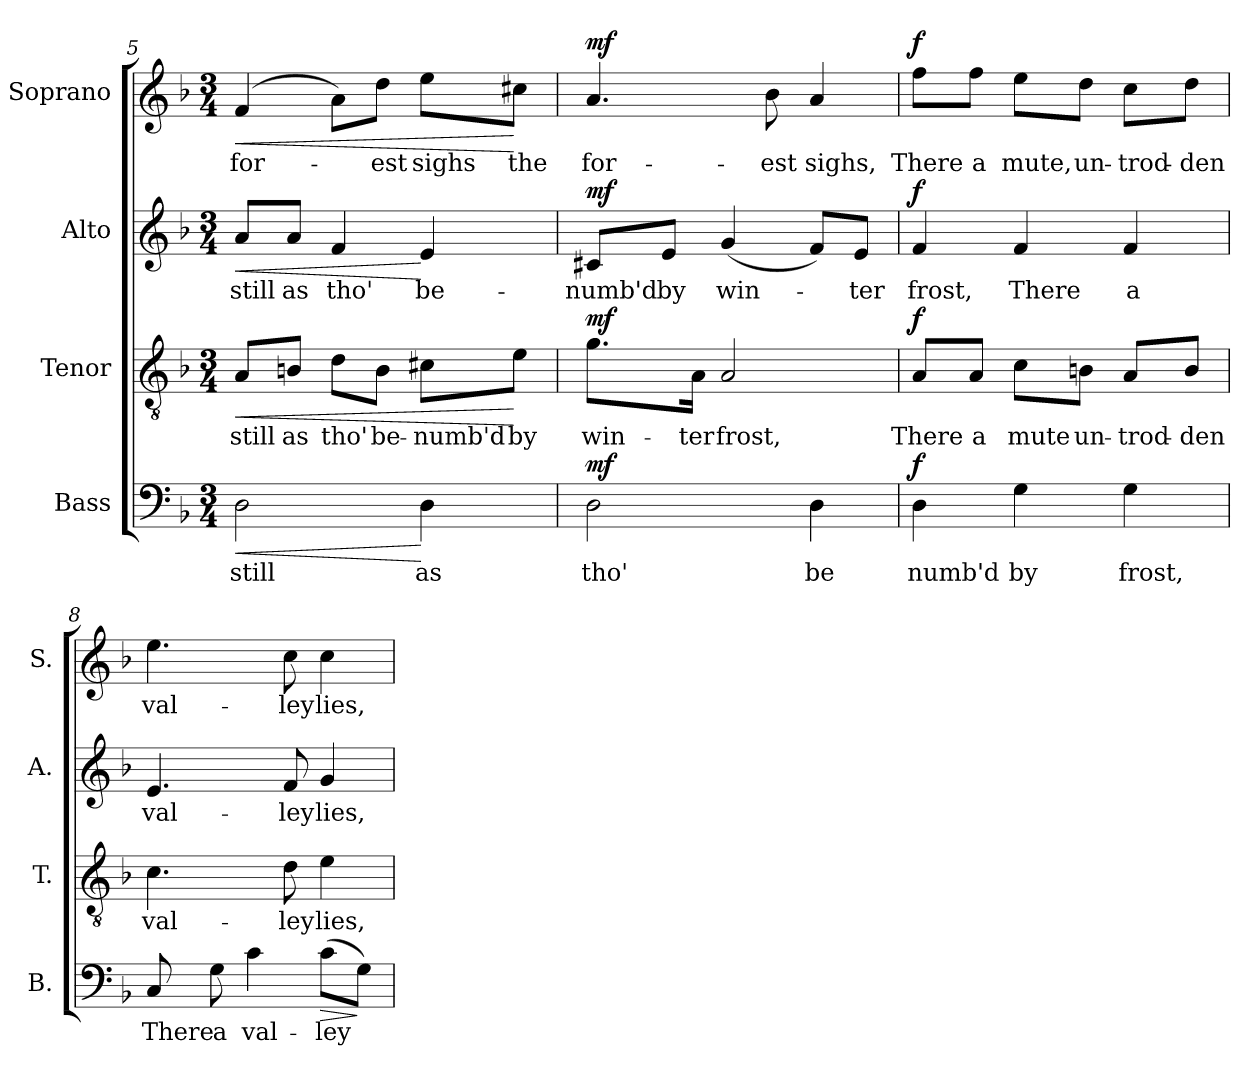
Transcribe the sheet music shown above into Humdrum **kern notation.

**kern	**text	**dynam	**kern	**text	**dynam	**kern	**text	**dynam	**kern	**text	**dynam
*part4	*part4	*part4	*part3	*part3	*part3	*part2	*part2	*part2	*part1	*part1	*part1
*staff4	*staff4	*staff4	*staff3	*staff3	*staff3	*staff2	*staff2	*staff2	*staff1	*staff1	*staff1
*I"Bass	*	*	*I"Tenor	*	*	*I"Alto	*	*	*I"Soprano	*	*
*I'B.	*	*	*I'T.	*	*	*I'A.	*	*	*I'S.	*	*
!!LO:LB:g=z
*clefF4	*	*	*clefGv2	*	*	*clefG2	*	*	*clefG2	*	*
*	*	*	*ITrd7c12	*	*	*	*	*	*	*	*
*k[b-]	*	*	*k[b-]	*	*	*k[b-]	*	*	*k[b-]	*	*
*F:	*	*	*F:	*	*	*F:	*	*	*F:	*	*
*M3/4	*	*	*M3/4	*	*	*M3/4	*	*	*M3/4	*	*
=5	=5	=5	=5	=5	=5	=5	=5	=5	=5	=5	=5
!	!LO:LY:b:color=#000000	!LO:HP:b	!	!	!	!	!	!	!	!	!
!	!	!	!	!LO:LY:b:color=#000000	!LO:HP:b	!	!	!	!	!	!
!	!	!	!	!	!	!	!LO:LY:b:color=#000000	!LO:HP:b	!	!	!
!	!	!	!	!	!	!	!	!	!	!LO:LY:b:color=#000000	!LO:HP:b
2Di\	still	<	8AAi/L	still	<	8ai/L	still	<	(4fi/	for-	<
!	!	!	!	!LO:LY:b:color=#000000	!	!	!	!	!	!	!
!	!	!	!	!	!	!	!LO:LY:b:color=#000000	!	!	!	!
.	.	.	8BBni/J	as	.	8ai/J	as	.	.	.	.
!	!	!	!	!LO:LY:b:color=#000000	!	!	!	!	!	!	!
!	!	!	!	!	!	!	!LO:LY:b:color=#000000	!	!	!	!
.	.	.	8Di\L	tho'	.	4fi/	tho'	.	8ai\L)	.	.
!	!	!	!	!LO:LY:b:color=#000000	!	!	!	!	!	!	!
!	!	!	!	!	!	!	!	!	!	!LO:LY:b:color=#000000	!
.	.	.	8BBi\J	be-	.	.	.	.	8ddi\J	-est	.
!	!LO:LY:b:color=#000000	!	!	!	!	!	!	!	!	!	!
!	!	!	!	!LO:LY:b:color=#000000	!	!	!	!	!	!	!
!	!	!	!	!	!	!	!LO:LY:b:color=#000000	!	!	!	!
!	!	!	!	!	!	!	!	!	!	!LO:LY:b:color=#000000	!
4Di\	as	[	8C#Xi\L	-numb'd	.	4ei/	be-	[	8eei\L	sighs	.
!	!	!	!	!LO:LY:b:color=#000000	!	!	!	!	!	!	!
!	!	!	!	!	!	!	!	!	!	!LO:LY:b:color=#000000	!
.	.	.	8Ei\J	by	[	.	.	.	8cc#Xi\J	the	[
=6	=6	=6	=6	=6	=6	=6	=6	=6	=6	=6	=6
!	!LO:LY:b:color=#000000	!	!	!	!	!	!	!	!	!	!
!	!	!	!	!LO:LY:b:color=#000000	!	!	!	!	!	!	!
!	!	!	!	!	!	!	!LO:LY:b:color=#000000	!	!	!	!
!	!	!	!	!	!	!	!	!	!	!LO:LY:b:color=#000000	!
2Di\	tho'	mf	8.Gi\L	win-	mf	8c#Xi/L	-numb'd	mf	4.ai/	for-	mf
!	!	!	!	!	!	!	!LO:LY:b:color=#000000	!	!	!	!
.	.	.	.	.	.	8ei/J	by	.	.	.	.
!	!	!	!	!LO:LY:b:color=#000000	!	!	!	!	!	!	!
.	.	.	16AAi\Jk	-ter	.	.	.	.	.	.	.
!	!	!	!	!LO:LY:b:color=#000000	!	!	!	!	!	!	!
!	!	!	!	!	!	!	!LO:LY:b:color=#000000	!	!	!	!
.	.	.	2AAi/	frost,	.	(4gi/	win-	.	.	.	.
!	!	!	!	!	!	!	!	!	!	!LO:LY:b:color=#000000	!
.	.	.	.	.	.	.	.	.	8b-i\	-est	.
!	!LO:LY:b:color=#000000	!	!	!	!	!	!	!	!	!	!
!	!	!	!	!	!	!	!	!	!	!LO:LY:b:color=#000000	!
4Di\	be	.	.	.	.	8fi/L)	.	.	4ai/	sighs,	.
!	!	!	!	!	!	!	!LO:LY:b:color=#000000	!	!	!	!
.	.	.	.	.	.	8ei/J	-ter	.	.	.	.
=7	=7	=7	=7	=7	=7	=7	=7	=7	=7	=7	=7
!	!LO:LY:b:color=#000000	!	!	!	!	!	!	!	!	!	!
!	!	!	!	!LO:LY:b:color=#000000	!	!	!	!	!	!	!
!	!	!	!	!	!	!	!LO:LY:b:color=#000000	!	!	!	!
!	!	!	!	!	!	!	!	!	!	!LO:LY:b:color=#000000	!
4Di\	numb'd	f	8AAi/L	There	f	4fi/	frost,	f	8ffi\L	There	f
!	!	!	!	!LO:LY:b:color=#000000	!	!	!	!	!	!	!
!	!	!	!	!	!	!	!	!	!	!LO:LY:b:color=#000000	!
.	.	.	8AAi/J	a	.	.	.	.	8ffi\J	a	.
!	!LO:LY:b:color=#000000	!	!	!	!	!	!	!	!	!	!
!	!	!	!	!LO:LY:b:color=#000000	!	!	!	!	!	!	!
!	!	!	!	!	!	!	!LO:LY:b:color=#000000	!	!	!	!
!	!	!	!	!	!	!	!	!	!	!LO:LY:b:color=#000000	!
4Gi\	by	.	8Ci\L	mute	.	4fi/	There	.	8eei\L	mute,	.
!	!	!	!	!LO:LY:b:color=#000000	!	!	!	!	!	!	!
!	!	!	!	!	!	!	!	!	!	!LO:LY:b:color=#000000	!
.	.	.	8BBni\J	un-	.	.	.	.	8ddi\J	un-	.
!	!LO:LY:b:color=#000000	!	!	!	!	!	!	!	!	!	!
!	!	!	!	!LO:LY:b:color=#000000	!	!	!	!	!	!	!
!	!	!	!	!	!	!	!LO:LY:b:color=#000000	!	!	!	!
!	!	!	!	!	!	!	!	!	!	!LO:LY:b:color=#000000	!
4Gi\	frost,	.	8AAi/L	-trod-	.	4fi/	a	.	8cci\L	-trod-	.
!	!	!	!	!LO:LY:b:color=#000000	!	!	!	!	!	!	!
!	!	!	!	!	!	!	!	!	!	!LO:LY:b:color=#000000	!
.	.	.	8BBi/J	-den	.	.	.	.	8ddi\J	-den	.
=8	=8	=8	=8	=8	=8	=8	=8	=8	=8	=8	=8
!	!LO:LY:b:color=#000000	!	!	!	!	!	!	!	!	!	!
!	!	!	!	!LO:LY:b:color=#000000	!	!	!	!	!	!	!
!	!	!	!	!	!	!	!LO:LY:b:color=#000000	!	!	!	!
!	!	!	!	!	!	!	!	!	!	!LO:LY:b:color=#000000	!
8Ci/	There	.	4.Ci\	val-	.	4.ei/	val-	.	4.eei\	val-	.
!	!LO:LY:b:color=#000000	!	!	!	!	!	!	!	!	!	!
8Gi\	a	.	.	.	.	.	.	.	.	.	.
!	!LO:LY:b:color=#000000	!	!	!	!	!	!	!	!	!	!
4ci\	val-	.	.	.	.	.	.	.	.	.	.
!	!	!	!	!LO:LY:b:color=#000000	!	!	!	!	!	!	!
!	!	!	!	!	!	!	!LO:LY:b:color=#000000	!	!	!	!
!	!	!	!	!	!	!	!	!	!	!LO:LY:b:color=#000000	!
.	.	.	8Di\	-ley	.	8fi/	-ley	.	8cci\	-ley	.
!	!LO:LY:b:color=#000000	!LO:HP:b	!	!	!	!	!	!	!	!	!
!	!	!	!	!LO:LY:b:color=#000000	!	!	!	!	!	!	!
!	!	!	!	!	!	!	!LO:LY:b:color=#000000	!	!	!	!
!	!	!	!	!	!	!	!	!	!	!LO:LY:b:color=#000000	!
(8ci\L	-ley	>	4Ei\	lies,	.	4gi/	lies,	.	4cci\	lies,	.
8Gi\J)	.	]	.	.	.	.	.	.	.	.	.
=	=	=	=	=	=	=	=	=	=	=	=
*-	*-	*-	*-	*-	*-	*-	*-	*-	*-	*-	*-
